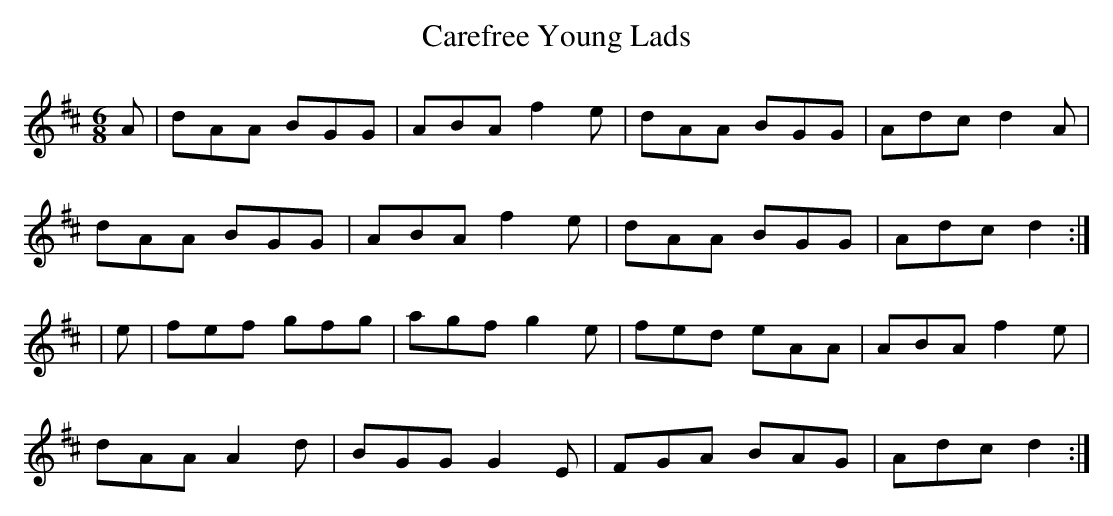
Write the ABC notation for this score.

X:1
T:Carefree Young Lads
M:6/8
K:D
A |dAA BGG | ABA f2e | dAA BGG | Adc d2A |
dAA BGG | ABA f2e | dAA BGG | Adc d2 :|
|e |fef gfg | agf g2e | fed eAA |ABA f2e |
dAA A2d | BGG G2E | FGA BAG | Adc d2 :|
